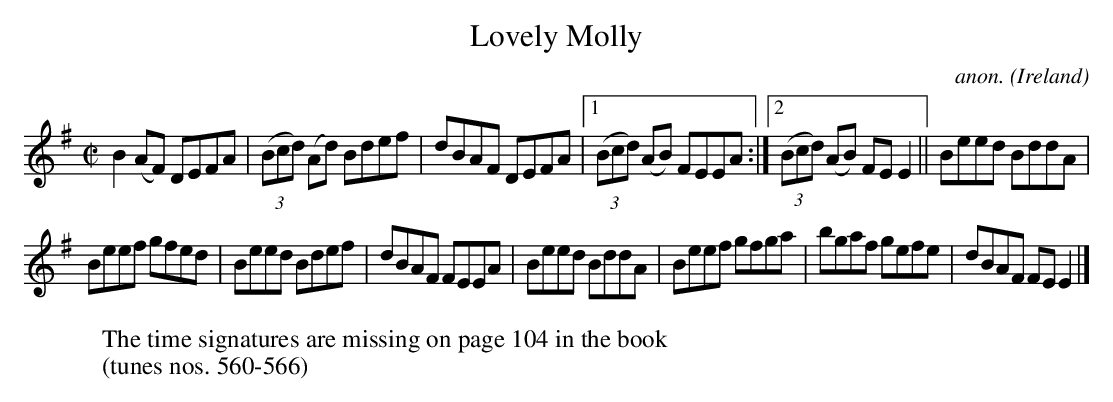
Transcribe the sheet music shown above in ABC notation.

X:1
T:Lovely Molly
C:anon.
O:Ireland
M:C|
L:1/8
K:Em
B2(AF) DEFA|(3(Bcd) (Ad) Bdef|dBAF DEFA|[1(3(Bcd) (AB) FEEA:|[2(3(Bcd) (AB) FEE2||Beed BddA|
Beef gfed|Beed Bdef|dBAF FEEA|Beed BddA|Beef gfga|bgaf gefe|dBAF FEE2|]
W:The time signatures are missing on page 104 in the book
W:(tunes nos. 560-566)
